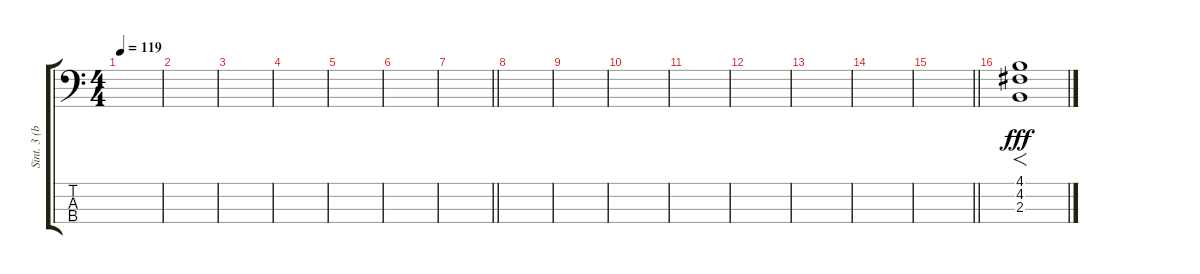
\track ("Sint. 3 (basso)" "Sint. 3 (b") {instrument synthbass2}
\staff {score tabs}
\tuning (G2 D2 A1 E1) {hide}
\ts (4 4)
\tempo 119
\clef f4
\ks c
|
|
|
|
|
|
\barLineRight lightlight
|
|
|
|
|
|
|
|
\barLineRight lightlight
|
(4.1 4.2 2.3).1{f dy fff}
